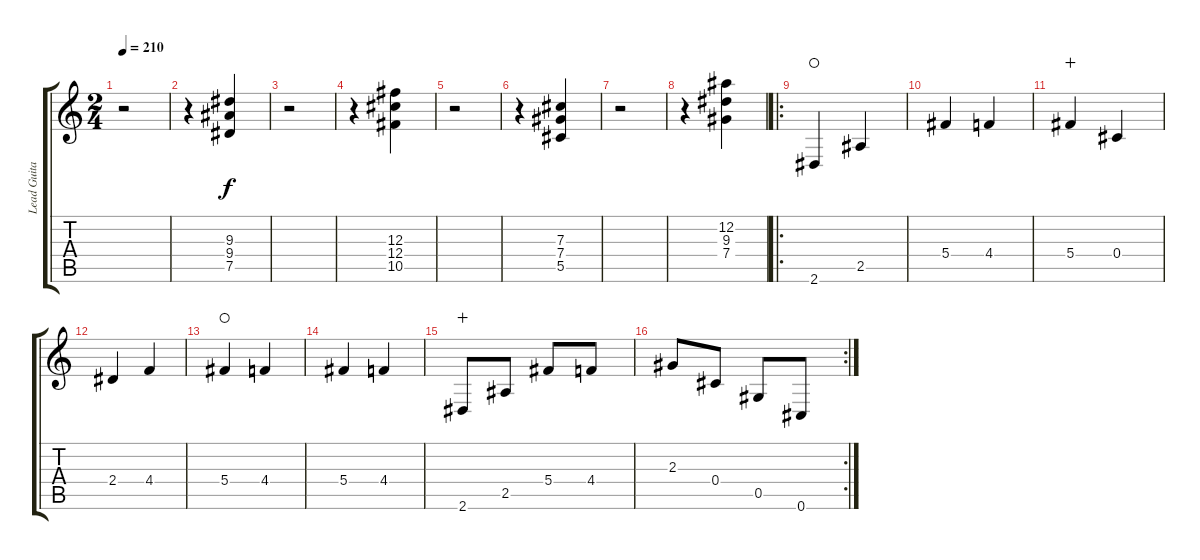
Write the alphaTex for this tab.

\track ("Lead Guitar" "Lead Guita") {instrument distortionguitar}
\staff {score tabs}
\tuning (Eb4 Bb3 Gb3 Db3 Ab2 Db2) {hide}
\ts (2 4)
\tempo 210
\clef g2
\ks c
r.2{dy f} |
r.4 (9.3 9.4 7.5).4 |
r.2 |
r.4 (12.3 12.4 10.5).4 |
r.2 |
r.4 (7.3 7.4 5.5).4 |
r.2 |
r.4 (12.2 9.3 7.4).4 |
\ro
2.6.4{waho} 2.5.4 |
5.4.4 4.4.4 |
5.4.4{wahc} 0.4.4 |
2.4.4 4.4.4 |
5.4.4{waho} 4.4.4 |
5.4.4 4.4.4 |
2.6.8{wahc} 2.5.8 5.4.8 4.4.8 |
\rc 2
2.3.8 0.4.8 0.5.8 0.6.8
